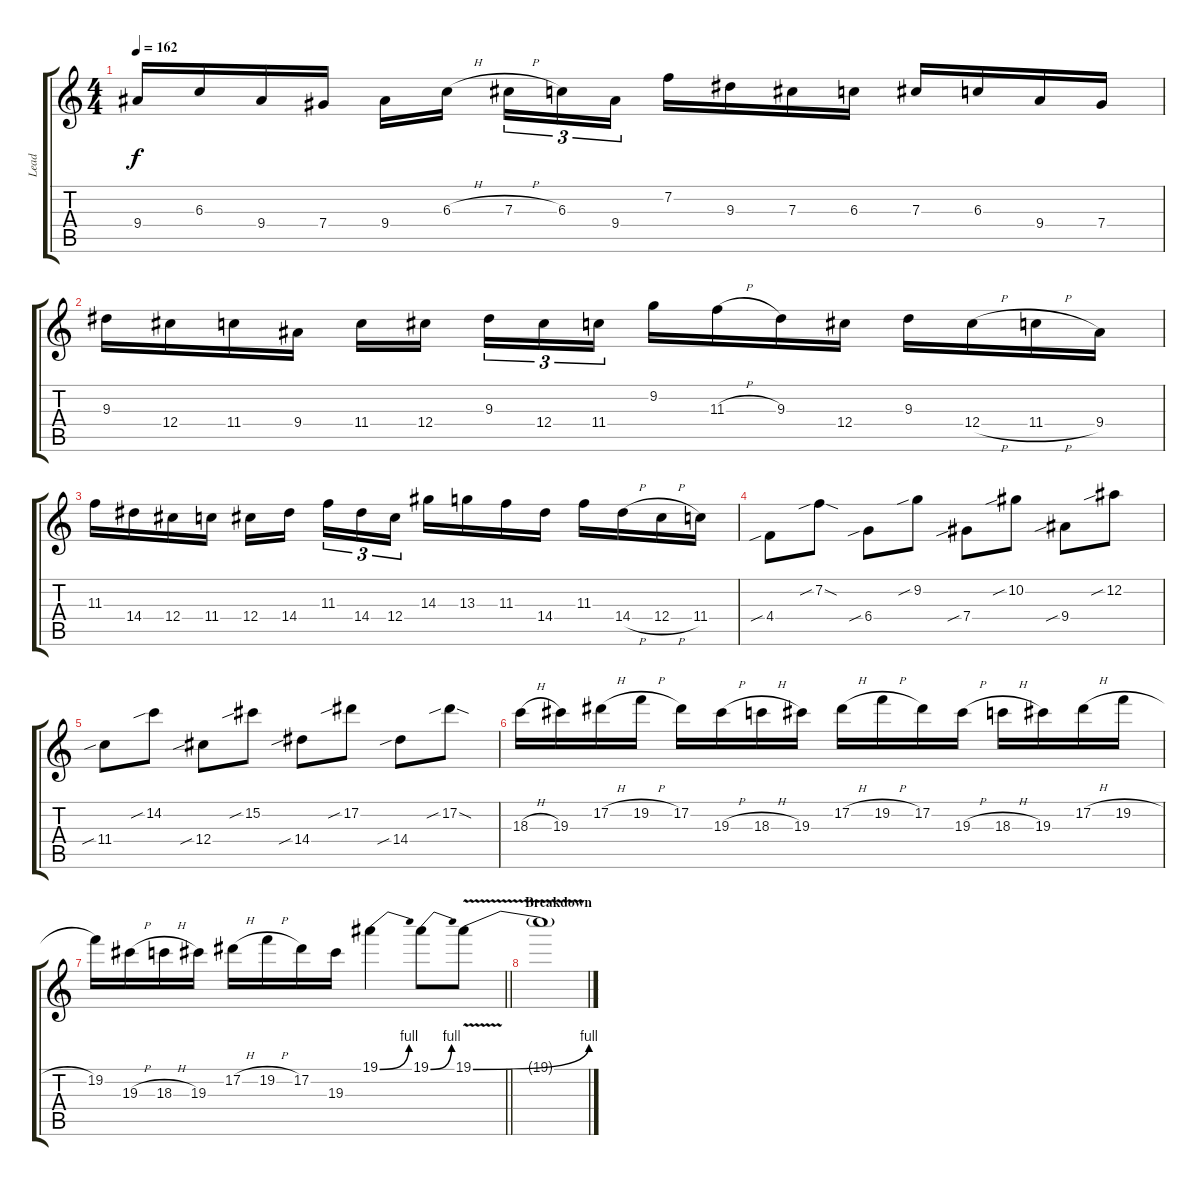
\track ("Lead" "Lead") {instrument distortionguitar}
\staff {score tabs}
\tuning (Eb4 Bb3 Gb3 Db3 Ab2 Eb2) {hide}
\ts (4 4)
\tempo 162
\clef g2
\ks c
9.4.16{dy f} 6.3.16 9.4.16 7.4.16 9.4.16 6.3{h}.16{beam splitsecondary} 7.3{h}.16{tu (3 2)} 6.3.16{tu (3 2)} 9.4.16{tu (3 2)} 7.2.16 9.3.16 7.3.16 6.3.16 7.3.16 6.3.16 9.4.16 7.4.16 |
9.3.16 12.4.16 11.4.16 9.4.16 11.4.16 12.4.16{beam splitsecondary} 9.3.16{tu (3 2)} 12.4.16{tu (3 2)} 11.4.16{tu (3 2)} 9.2.16 11.3{h}.16 9.3.16 12.4.16 9.3.16 12.4{h}.16 11.4{h}.16 9.4.16 |
11.3.16 14.4.16 12.4.16 11.4.16 12.4.16 14.4.16{beam splitsecondary} 11.3.16{tu (3 2)} 14.4.16{tu (3 2)} 12.4.16{tu (3 2)} 14.3.16 13.3.16 11.3.16 14.4.16 11.3.16 14.4{h}.16 12.4{h}.16 11.4.16 |
4.4{sib}.8 7.2{sib sod}.8 6.4{sib}.8 9.2{sib}.8 7.4{sib}.8 10.2{sib}.8 9.4{sib}.8 12.2{sib}.8 |
11.4{sib}.8 14.2{sib}.8 12.4{sib}.8 15.2{sib}.8 14.4{sib}.8 17.2{sib}.8 14.4{sib}.8 17.2{sib sod}.8 |
18.3{h}.16 19.3.16 17.2{h}.16 19.2{h}.16 17.2.16 19.3{h}.16 18.3{h}.16 19.3.16 17.2{h}.16 19.2{h}.16 17.2.16 19.3{h}.16 18.3{h}.16 19.3.16 17.2{h}.16 19.2{h}.16 |
\barLineRight lightlight
19.2.16 19.3{h}.16 18.3{h}.16 19.3.16 17.2{h}.16 19.2{h}.16 17.2.16 19.3.16 19.1{be (bend 0 0 60 4)}.4 19.1{be (bend 0 0 60 4)}.8 19.1{be (bend 0 0 60 4) v}.8 |
\section ("" "Breakdown")
19.1{t}.1
